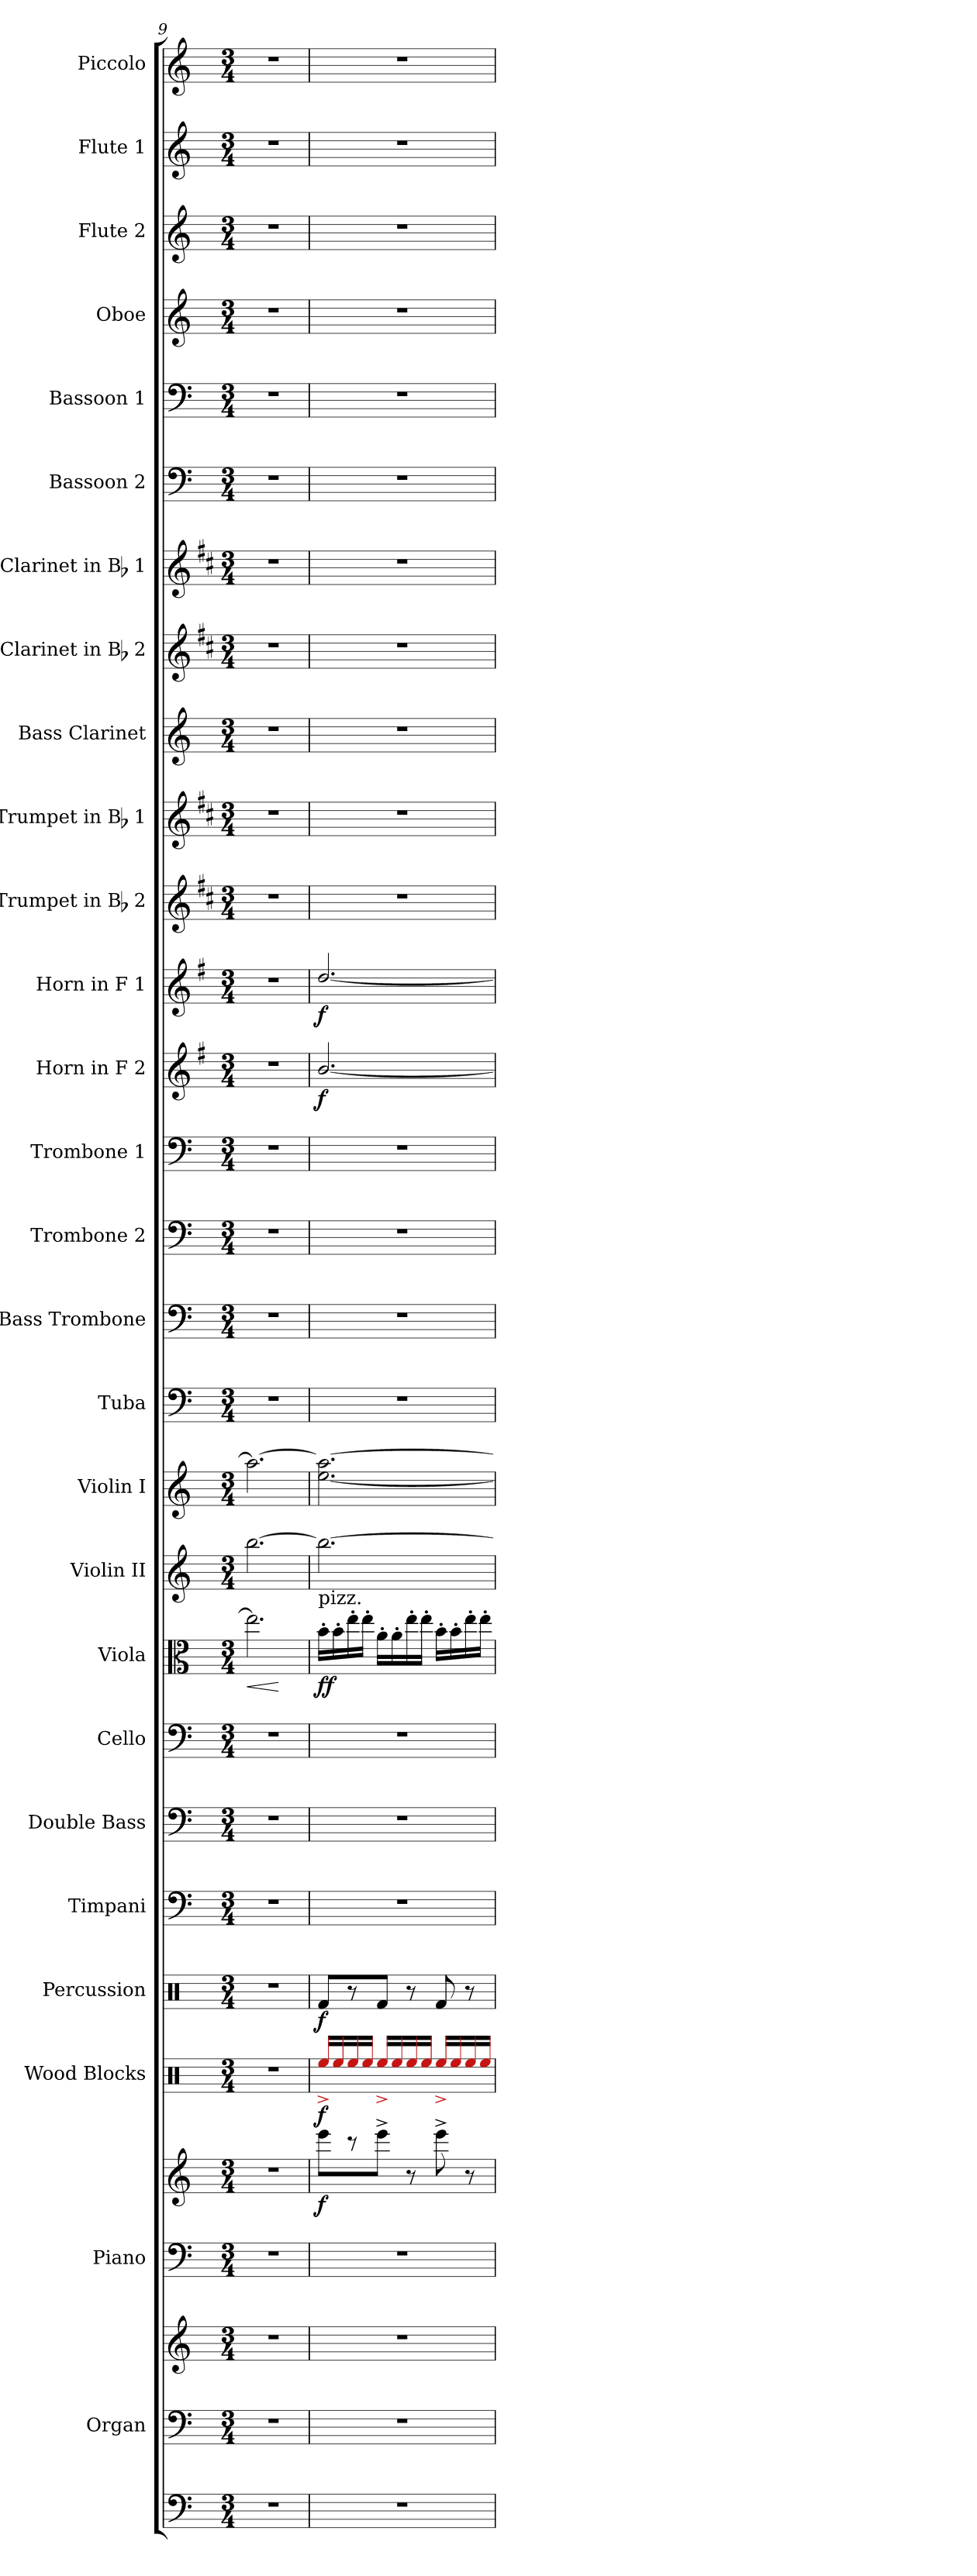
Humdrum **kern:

**kern	**kern	**kern	**kern	**kern	**dynam	**kern	**dynam	**kern	**dynam	**kern	**kern	**kern	**kern	**dynam	**kern	**kern	**kern	**kern	**kern	**kern	**kern	**dynam	**kern	**dynam	**kern	**kern	**kern	**kern	**kern	**kern	**kern	**kern	**kern	**kern	**kern
*part28	*part27	*part27	*part26	*part26	*part26	*part25	*part25	*part24	*part24	*part23	*part22	*part21	*part20	*part20	*part19	*part18	*part17	*part16	*part15	*part14	*part13	*part13	*part12	*part12	*part11	*part10	*part9	*part8	*part7	*part6	*part5	*part4	*part3	*part2	*part1
*staff30	*staff29	*staff28	*staff27	*staff26	*staff26/27	*staff25	*staff25	*staff24	*staff24	*staff23	*staff22	*staff21	*staff20	*staff20	*staff19	*staff18	*staff17	*staff16	*staff15	*staff14	*staff13	*staff13	*staff12	*staff12	*staff11	*staff10	*staff9	*staff8	*staff7	*staff6	*staff5	*staff4	*staff3	*staff2	*staff1
*	*I"Organ	*	*I"Piano	*	*	*I"Wood Blocks	*	*I"Percussion	*	*I"Timpani	*I"Double Bass	*I"Cello	*I"Viola	*	*I"Violin II	*I"Violin I	*I"Tuba	*I"Bass Trombone	*I"Trombone 2	*I"Trombone 1	*I"Horn in F 2	*	*I"Horn in F 1	*	*I"Trumpet in Bb 2	*I"Trumpet in Bb 1	*I"Bass Clarinet	*I"Clarinet in Bb 2	*I"Clarinet in Bb 1	*I"Bassoon 2	*I"Bassoon 1	*I"Oboe	*I"Flute 2	*I"Flute 1	*I"Piccolo
*	*I'Org.	*	*I'Pno.	*	*	*I'W. Bl.	*	*I'Perc.	*	*I'Timp.	*I'D.B.	*	*I'Vla.	*	*I'Vln. II	*I'Vln. I	*I'Tuba	*I'B. Tbn.	*I'Tbn. 2	*I'Tbn. 1	*I'Hn. 2	*	*I'Hn. 1	*	*	*	*I'B. Cl.	*	*	*I'Bsn. 2	*I'Bsn. 1	*I'Ob.	*I'Fl. 2	*I'Fl. 1	*I'Picc.
*clefF4	*clefF4	*clefG2	*clefF4	*clefG2	*	*clefX	*	*clefX	*	*clefF4	*clefF4	*clefF4	*clefC3	*	*clefG2	*clefG2	*clefF4	*clefF4	*clefF4	*clefF4	*clefG2	*	*clefG2	*	*clefG2	*clefG2	*clefG2	*clefG2	*clefG2	*clefF4	*clefF4	*clefG2	*clefG2	*clefG2	*clefG2
*	*	*	*	*	*	*	*	*	*	*	*ITrd7c12	*	*	*	*	*	*	*	*	*	*ITrd4c7	*	*ITrd4c7	*	*ITrd1c2	*ITrd1c2	*ITrd8c14	*ITrd1c2	*ITrd1c2	*	*	*	*	*	*ITrd-7c-12
*k[]	*k[]	*k[]	*k[]	*k[]	*	*k[]	*	*k[]	*	*k[]	*k[]	*k[]	*k[]	*	*k[]	*k[]	*k[]	*k[]	*k[]	*k[]	*k[]	*	*k[]	*	*k[]	*k[]	*k[]	*k[]	*k[]	*k[]	*k[]	*k[]	*k[]	*k[]	*k[]
*M3/4	*M3/4	*M3/4	*M3/4	*M3/4	*	*M3/4	*	*M3/4	*	*M3/4	*M3/4	*M3/4	*M3/4	*	*M3/4	*M3/4	*M3/4	*M3/4	*M3/4	*M3/4	*M3/4	*	*M3/4	*	*M3/4	*M3/4	*M3/4	*M3/4	*M3/4	*M3/4	*M3/4	*M3/4	*M3/4	*M3/4	*M3/4
=9	=9	=9	=9	=9	=9	=9	=9	=9	=9	=9	=9	=9	=9	=9	=9	=9	=9	=9	=9	=9	=9	=9	=9	=9	=9	=9	=9	=9	=9	=9	=9	=9	=9	=9	=9
!	!	!	!	!	!	!	!	!	!	!	!	!	!	!LO:HP:b	!	!	!	!	!	!	!	!	!	!	!	!	!	!	!	!	!	!	!	!	!
2.r	2.r	2.r	2.r	2.r	.	2.r	.	2.r	.	2.r	2.r	2.r	2.ee\]	<	[2.bb\	2.aa\_	2.r	2.r	2.r	2.r	2.r	.	2.r	.	2.r	2.r	2.r	2.r	2.r	2.r	2.r	2.r	2.r	2.r	2.r
.	.	.	.	.	.	.	.	.	.	.	.	.	.	[	.	.	.	.	.	.	.	.	.	.	.	.	.	.	.	.	.	.	.	.	.
=10	=10	=10	=10	=10	=10	=10	=10	=10	=10	=10	=10	=10	=10	=10	=10	=10	=10	=10	=10	=10	=10	=10	=10	=10	=10	=10	=10	=10	=10	=10	=10	=10	=10	=10	=10
!	!	!	!	!	!	!	!	!	!	!	!	!	!LO:TX:a:t=pizz.	!	!	!	!	!	!	!	!	!	!	!	!	!	!	!	!	!	!	!	!	!	!
!	!	!	!	!	!LO:DY:b	!	!LO:DY:b	!	!LO:DY:b	!	!	!	!	!LO:DY:b	!	!	!	!	!	!	!	!LO:DY:b	!	!LO:DY:b	!	!	!	!	!	!	!	!	!	!	!
2.r	2.r	2.r	2.r	8eee\L	f	16ee^/LL	f	8Rf/L	f	2.r	2.r	2.r	16b'\LL	ff	2.bb\_	[2.ee\ 2.aa\_	2.r	2.r	2.r	2.r	[2.e/	f	[2.g/	f	2.r	2.r	2.r	2.r	2.r	2.r	2.r	2.r	2.r	2.r	2.r
.	.	.	.	.	.	16ee/	.	.	.	.	.	.	16b'\	.	.	.	.	.	.	.	.	.	.	.	.	.	.	.	.	.	.	.	.	.	.
.	.	.	.	8r	.	16ee/	.	8r	.	.	.	.	16ee'\	.	.	.	.	.	.	.	.	.	.	.	.	.	.	.	.	.	.	.	.	.	.
.	.	.	.	.	.	16ee/JJ	.	.	.	.	.	.	16ee'\JJ	.	.	.	.	.	.	.	.	.	.	.	.	.	.	.	.	.	.	.	.	.	.
.	.	.	.	8eee^\J	.	16ee^/LL	.	8Rf/J	.	.	.	.	16a'\LL	.	.	.	.	.	.	.	.	.	.	.	.	.	.	.	.	.	.	.	.	.	.
.	.	.	.	.	.	16ee/	.	.	.	.	.	.	16a'\	.	.	.	.	.	.	.	.	.	.	.	.	.	.	.	.	.	.	.	.	.	.
.	.	.	.	8r	.	16ee/	.	8r	.	.	.	.	16ee'\	.	.	.	.	.	.	.	.	.	.	.	.	.	.	.	.	.	.	.	.	.	.
.	.	.	.	.	.	16ee/JJ	.	.	.	.	.	.	16ee'\JJ	.	.	.	.	.	.	.	.	.	.	.	.	.	.	.	.	.	.	.	.	.	.
.	.	.	.	8eee^\	.	16ee^/LL	.	8Rf/	.	.	.	.	16b'\LL	.	.	.	.	.	.	.	.	.	.	.	.	.	.	.	.	.	.	.	.	.	.
.	.	.	.	.	.	16ee/	.	.	.	.	.	.	16b'\	.	.	.	.	.	.	.	.	.	.	.	.	.	.	.	.	.	.	.	.	.	.
.	.	.	.	8r	.	16ee/	.	8r	.	.	.	.	16ee'\	.	.	.	.	.	.	.	.	.	.	.	.	.	.	.	.	.	.	.	.	.	.
.	.	.	.	.	.	16ee/JJ	.	.	.	.	.	.	16ee'\JJ	.	.	.	.	.	.	.	.	.	.	.	.	.	.	.	.	.	.	.	.	.	.
=	=	=	=	=	=	=	=	=	=	=	=	=	=	=	=	=	=	=	=	=	=	=	=	=	=	=	=	=	=	=	=	=	=	=	=
*-	*-	*-	*-	*-	*-	*-	*-	*-	*-	*-	*-	*-	*-	*-	*-	*-	*-	*-	*-	*-	*-	*-	*-	*-	*-	*-	*-	*-	*-	*-	*-	*-	*-	*-	*-
